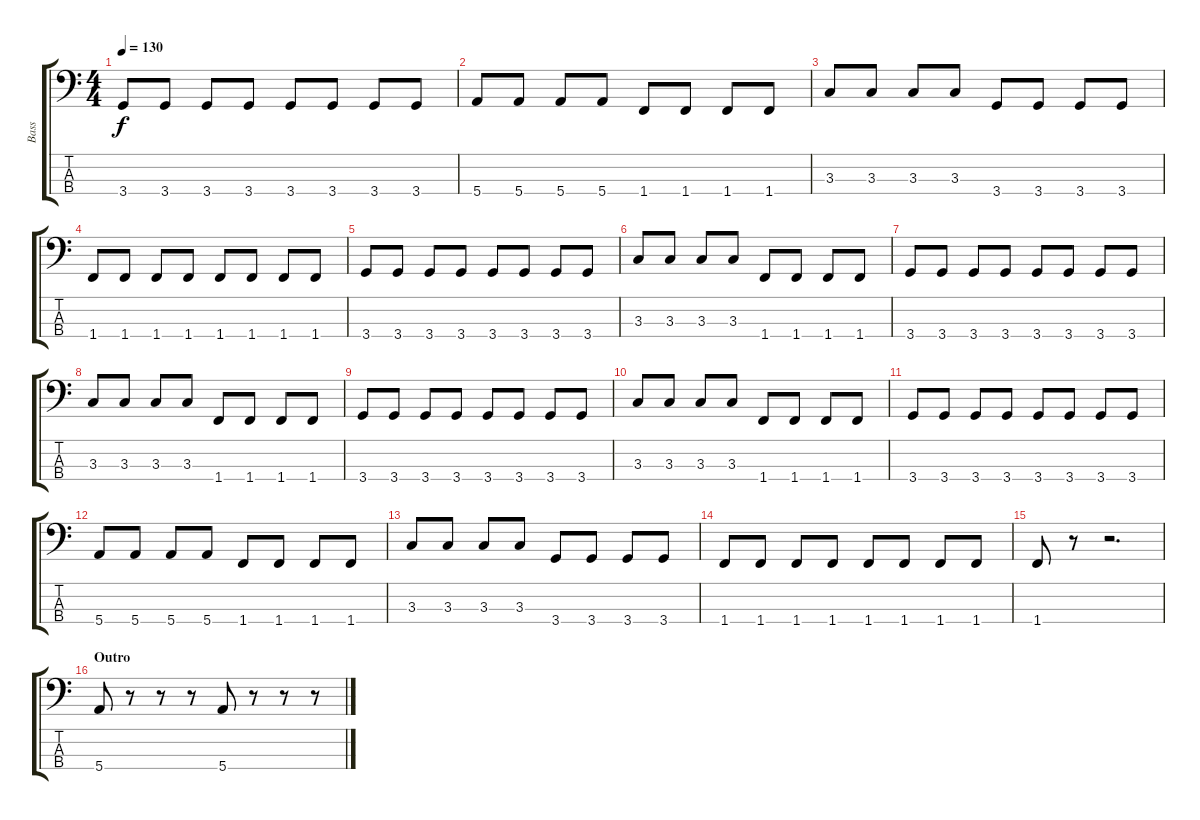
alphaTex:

\track ("Bass" "Bass") {instrument electricbasspick}
\staff {score tabs}
\tuning (G2 D2 A1 E1) {hide}
\ts (4 4)
\tempo 130
\clef f4
\ks c
3.4.8{dy f} 3.4.8 3.4.8 3.4.8 3.4.8 3.4.8 3.4.8 3.4.8 |
5.4.8 5.4.8 5.4.8 5.4.8 1.4.8 1.4.8 1.4.8 1.4.8 |
3.3.8 3.3.8 3.3.8 3.3.8 3.4.8 3.4.8 3.4.8 3.4.8 |
1.4.8 1.4.8 1.4.8 1.4.8 1.4.8 1.4.8 1.4.8 1.4.8 |
3.4.8 3.4.8 3.4.8 3.4.8 3.4.8 3.4.8 3.4.8 3.4.8 |
3.3.8 3.3.8 3.3.8 3.3.8 1.4.8 1.4.8 1.4.8 1.4.8 |
3.4.8 3.4.8 3.4.8 3.4.8 3.4.8 3.4.8 3.4.8 3.4.8 |
3.3.8 3.3.8 3.3.8 3.3.8 1.4.8 1.4.8 1.4.8 1.4.8 |
3.4.8 3.4.8 3.4.8 3.4.8 3.4.8 3.4.8 3.4.8 3.4.8 |
3.3.8 3.3.8 3.3.8 3.3.8 1.4.8 1.4.8 1.4.8 1.4.8 |
3.4.8 3.4.8 3.4.8 3.4.8 3.4.8 3.4.8 3.4.8 3.4.8 |
5.4.8 5.4.8 5.4.8 5.4.8 1.4.8 1.4.8 1.4.8 1.4.8 |
3.3.8 3.3.8 3.3.8 3.3.8 3.4.8 3.4.8 3.4.8 3.4.8 |
1.4.8 1.4.8 1.4.8 1.4.8 1.4.8 1.4.8 1.4.8 1.4.8 |
1.4.8 r.8 r.2{d} |
\section ("" "Outro")
5.4.8 r.8 r.8 r.8 5.4.8 r.8 r.8 r.8
